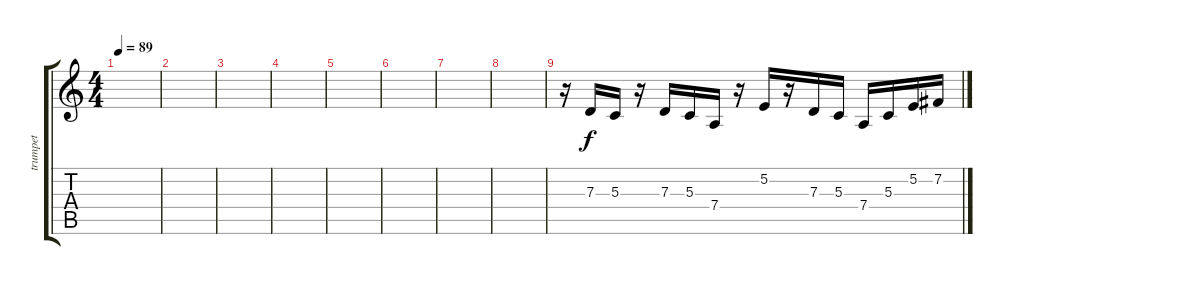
\track ("trumpet" "trumpet") {instrument mutedtrumpet}
\staff {score tabs}
\tuning (E4 B3 G3 D3 A2 E2) {hide}
\ts (4 4)
\tempo 89
\clef g2
\ks c
|
|
|
|
|
|
|
|
r.16 7.3.16 5.3.16 r.16 7.3.16 5.3.16 7.4.16 r.16 5.2.16 r.16 7.3.16 5.3.16 7.4.16 5.3.16 5.2.16 7.2.16
